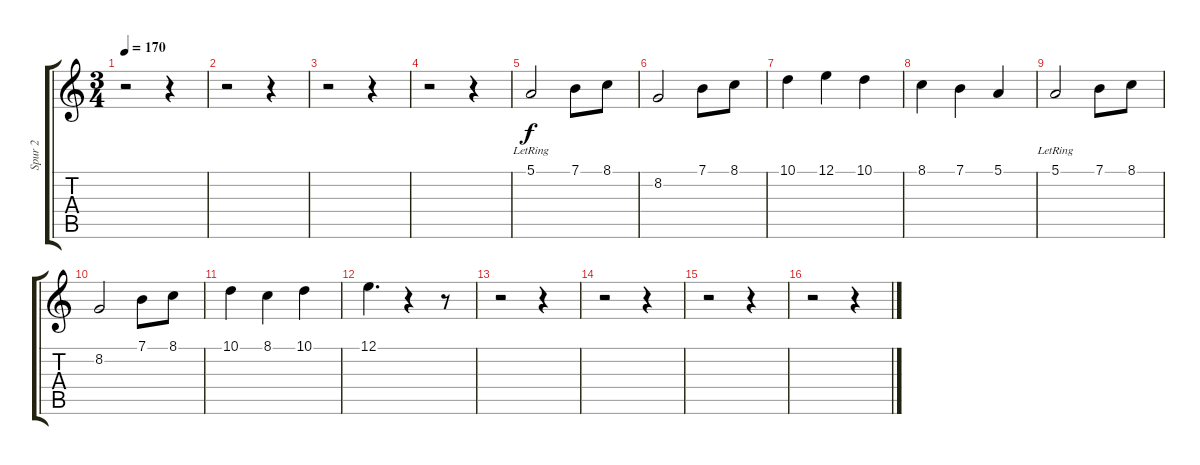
\track ("Spur 2" "Spur 2") {instrument viola}
\staff {score tabs}
\tuning (E4 B3 G3 D3 A2 E2) {hide}
\ts (3 4)
\tempo 170
\clef g2
\ks c
r.2{dy f} r.4 |
r.2 r.4 |
r.2 r.4 |
r.2 r.4 |
5.1{lr}.2 7.1.8 8.1.8 |
8.2.2 7.1.8 8.1.8 |
10.1.4 12.1.4 10.1.4 |
8.1.4 7.1.4 5.1.4 |
5.1{lr}.2 7.1.8 8.1.8 |
8.2.2 7.1.8 8.1.8 |
10.1.4 8.1.4 10.1.4 |
12.1.4{d} r.4 r.8 |
r.2 r.4 |
r.2 r.4 |
r.2 r.4 |
r.2 r.4
